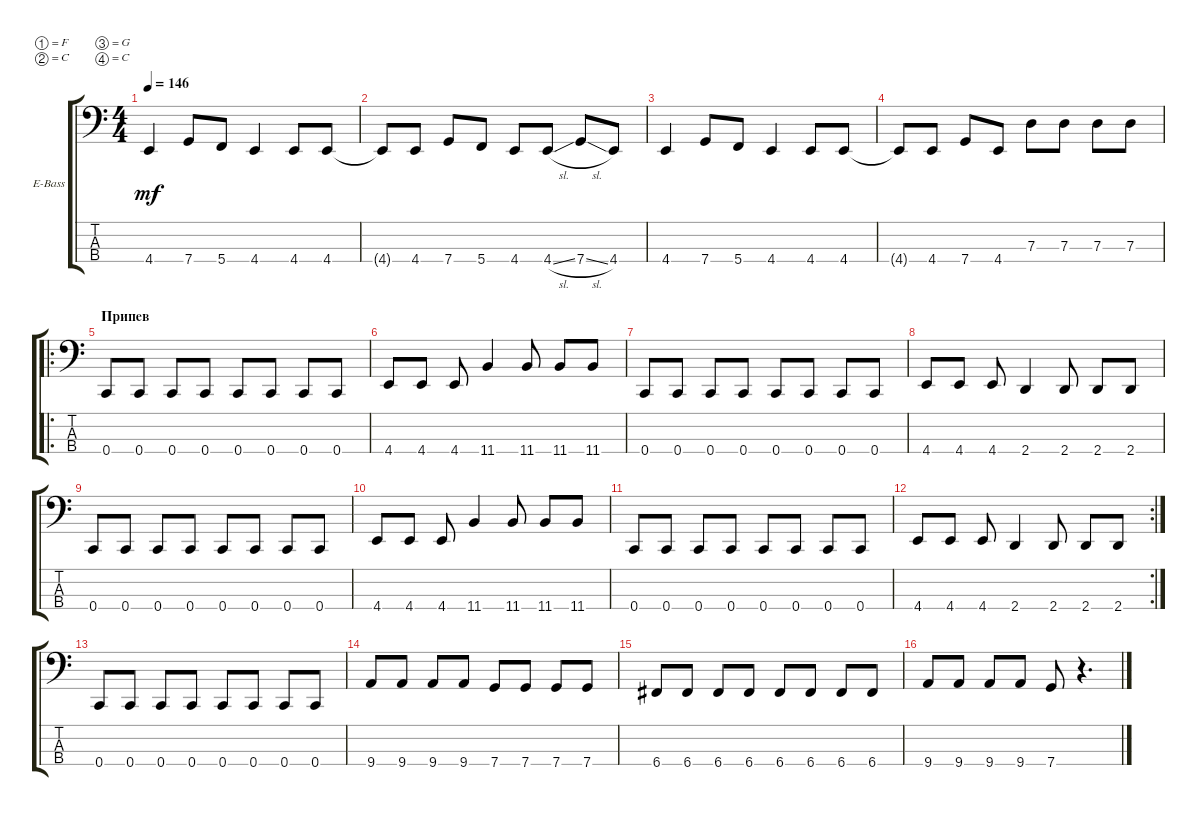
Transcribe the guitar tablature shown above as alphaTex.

\defaultSystemsLayout 4
\bracketExtendMode groupsimilarinstruments
\firstSystemTrackNameOrientation horizontal
\otherSystemsTrackNameOrientation horizontal
\track ("Electric Bass" "E-Bass") {instrument electricbassfinger}
\staff {score tabs}
\tuning (F2 C2 G1 C1)
\ts (4 4)
\tempo 146
\clef f4
\scale
0.333333
\ks c
4.4.4{dy mf} 7.4.8 5.4.8 4.4.4 4.4.8 4.4.8 |
\scale
0.333333 4.4{t}.8 4.4.8 7.4.8 5.4.8 4.4.8 4.4{sl}.8 7.4{sl}.8 4.4.8 |
\scale
0.333333 4.4.4 7.4.8 5.4.8 4.4.4 4.4.8 4.4.8 |
\scale
0.333333 4.4{t}.8 4.4.8 7.4.8 4.4.8 7.3.8 7.3.8 7.3.8 7.3.8 |
\ro
\section ("" "Припев")
\scale
0.374359 0.4.8 0.4.8 0.4.8 0.4.8 0.4.8 0.4.8 0.4.8 0.4.8 |
\scale
0.312821 4.4.8 4.4.8 4.4.8 11.4.4 11.4.8 11.4.8 11.4.8 |
\scale
0.312821 0.4.8 0.4.8 0.4.8 0.4.8 0.4.8 0.4.8 0.4.8 0.4.8 |
\scale
0.333333 4.4.8 4.4.8 4.4.8 2.4.4 2.4.8 2.4.8 2.4.8 |
\scale
0.333333 0.4.8 0.4.8 0.4.8 0.4.8 0.4.8 0.4.8 0.4.8 0.4.8 |
\scale
0.333333 4.4.8 4.4.8 4.4.8 11.4.4 11.4.8 11.4.8 11.4.8 |
\scale
0.322751 0.4.8 0.4.8 0.4.8 0.4.8 0.4.8 0.4.8 0.4.8 0.4.8 |
\rc 2
\scale
0.354497 4.4.8 4.4.8 4.4.8 2.4.4 2.4.8 2.4.8 2.4.8 |
\scale
0.322751 0.4.8 0.4.8 0.4.8 0.4.8 0.4.8 0.4.8 0.4.8 0.4.8 |
\scale
0.333333 9.4.8 9.4.8 9.4.8 9.4.8 7.4.8 7.4.8 7.4.8 7.4.8 |
\scale
0.333333 6.4.8 6.4.8 6.4.8 6.4.8 6.4.8 6.4.8 6.4.8 6.4.8 |
\scale
0.333333 9.4.8 9.4.8 9.4.8 9.4.8 7.4.8 r.4{d}
